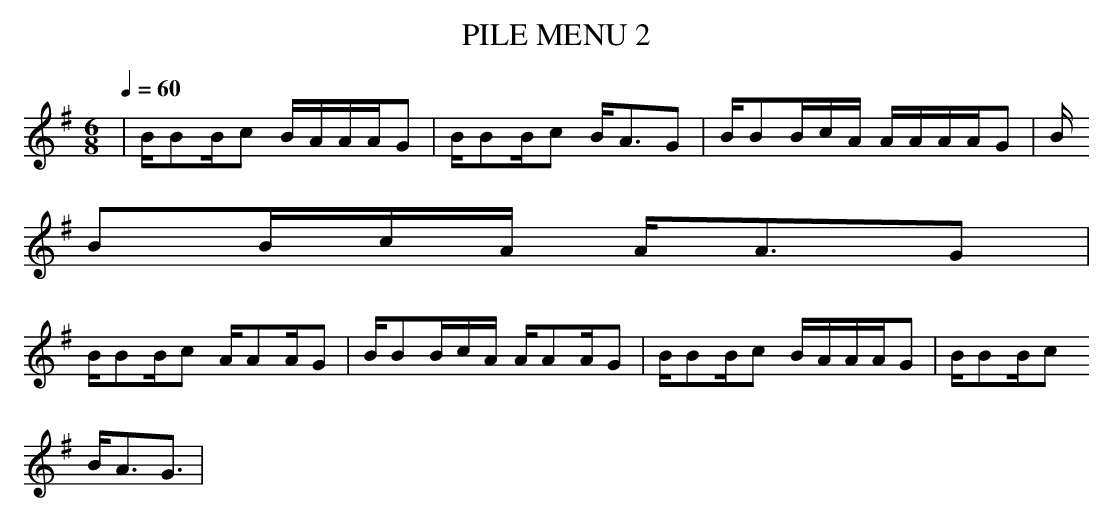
X:1
T:PILE MENU 2
M:6/8
L:1/8
Q:1/4=60
K:G
|B/2BB/2c B/2A/2A/2A/2G|B/2BB/2c B/2A3/2G|B/2BB/2c/2A/2 A/2A/2A/2A/2G|B/
2BB/2c/2A/2 A/2A3/2G|
B/2BB/2c A/2AA/2G|B/2BB/2c/2A/2 A/2AA/2G|B/2BB/2c B/2A/2A/2A/2G|B/2BB/2c
 B/2A3/2G3/2|
